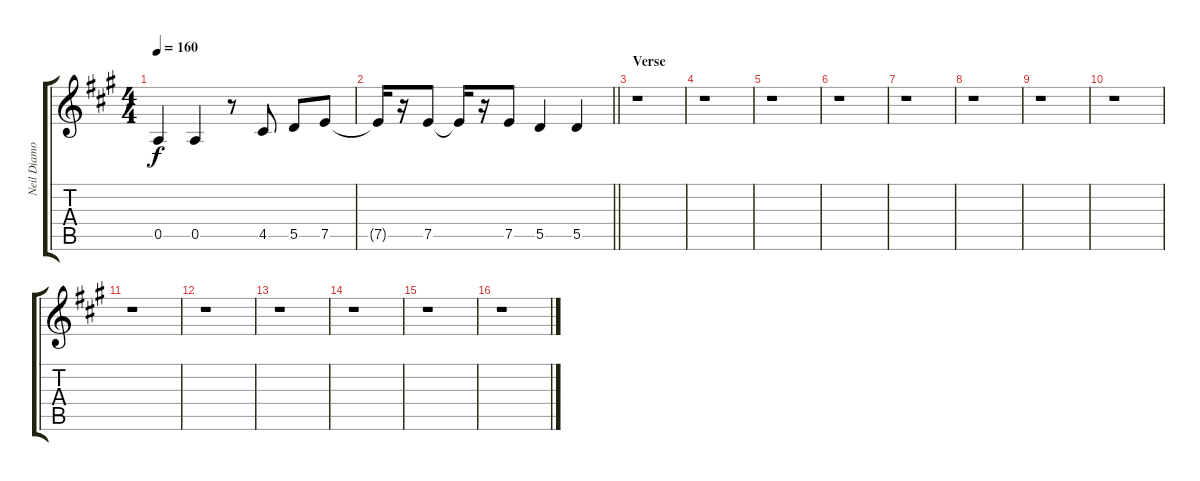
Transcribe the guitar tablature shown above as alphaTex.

\track ("Neil Diamond-Acoustic Gtr (Steel)" "Neil Diamo") {instrument acousticguitarsteel}
\staff {score tabs}
\tuning (E4 B3 G3 D3 A2 E2) {hide}
\ts (4 4)
\tempo 160
\clef g2
\ks a
0.5.4{dy f} 0.5.4 r.8 4.5.8 5.5.8 7.5.8 |
\barLineRight lightlight
7.5{t}.16 r.16 7.5.8 7.5{t}.16 r.16 7.5.8 5.5.4 5.5.4 |
\section ("" "Verse")
r.1 |
r.1 |
r.1 |
r.1 |
r.1 |
r.1 |
r.1 |
r.1 |
r.1 |
r.1 |
r.1 |
r.1 |
r.1 |
r.1
